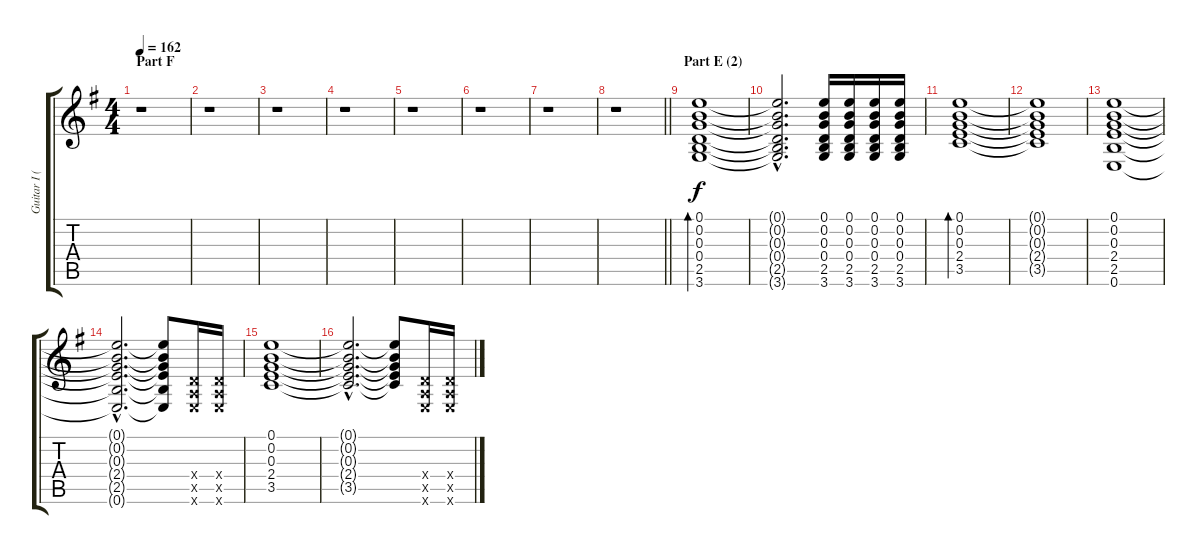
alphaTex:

\track ("Guitar I (Sugizo)" "Guitar I (") {instrument distortionguitar}
\staff {score tabs}
\tuning (E4 B3 G3 D3 A2 E2) {hide}
\ts (4 4)
\section ("" "Part F")
\tempo 162
\clef g2
\ks g
r.1{dy f} |
r.1 |
r.1 |
r.1 |
r.1 |
r.1 |
r.1 |
\barLineRight lightlight
r.1 |
\section ("" "Part E (2)")
(0.1 0.2 0.3 0.4 2.5 3.6).1{bd 120} |
(0.1{hac t} 0.2{hac t} 0.3{hac t} 0.4{hac t} 2.5{hac t} 3.6{hac t}).2{d} (0.1 0.2 0.3 0.4 2.5 3.6).16 (0.1 0.2 0.3 0.4 2.5 3.6).16 (0.1 0.2 0.3 0.4 2.5 3.6).16 (0.1 0.2 0.3 0.4 2.5 3.6).16 |
(0.1 0.2 0.3 2.4 3.5).1{bd 120} |
(0.1{t} 0.2{t} 0.3{t} 2.4{t} 3.5{t}).1 |
(0.1 0.2 0.3 2.4 2.5 0.6).1 |
(0.1{hac t} 0.2{hac t} 0.3{hac t} 2.4{hac t} 2.5{hac t} 0.6{hac t}).2{d} (0.1{t} 0.2{t} 0.3{t} 2.4{t} 2.5{t} 0.6{t}).8 (0.4{x} 0.5{x} 0.6{x}).16 (0.4{x} 0.5{x} 0.6{x}).16 |
(0.1 0.2 0.3 2.4 3.5).1 |
(0.1{hac t} 0.2{hac t} 0.3{hac t} 2.4{hac t} 3.5{hac t}).2{d} (0.1{t} 0.2{t} 0.3{t} 2.4{t} 3.5{t}).8 (0.4{x} 0.5{x} 0.6{x}).16 (0.4{x} 0.5{x} 0.6{x}).16
